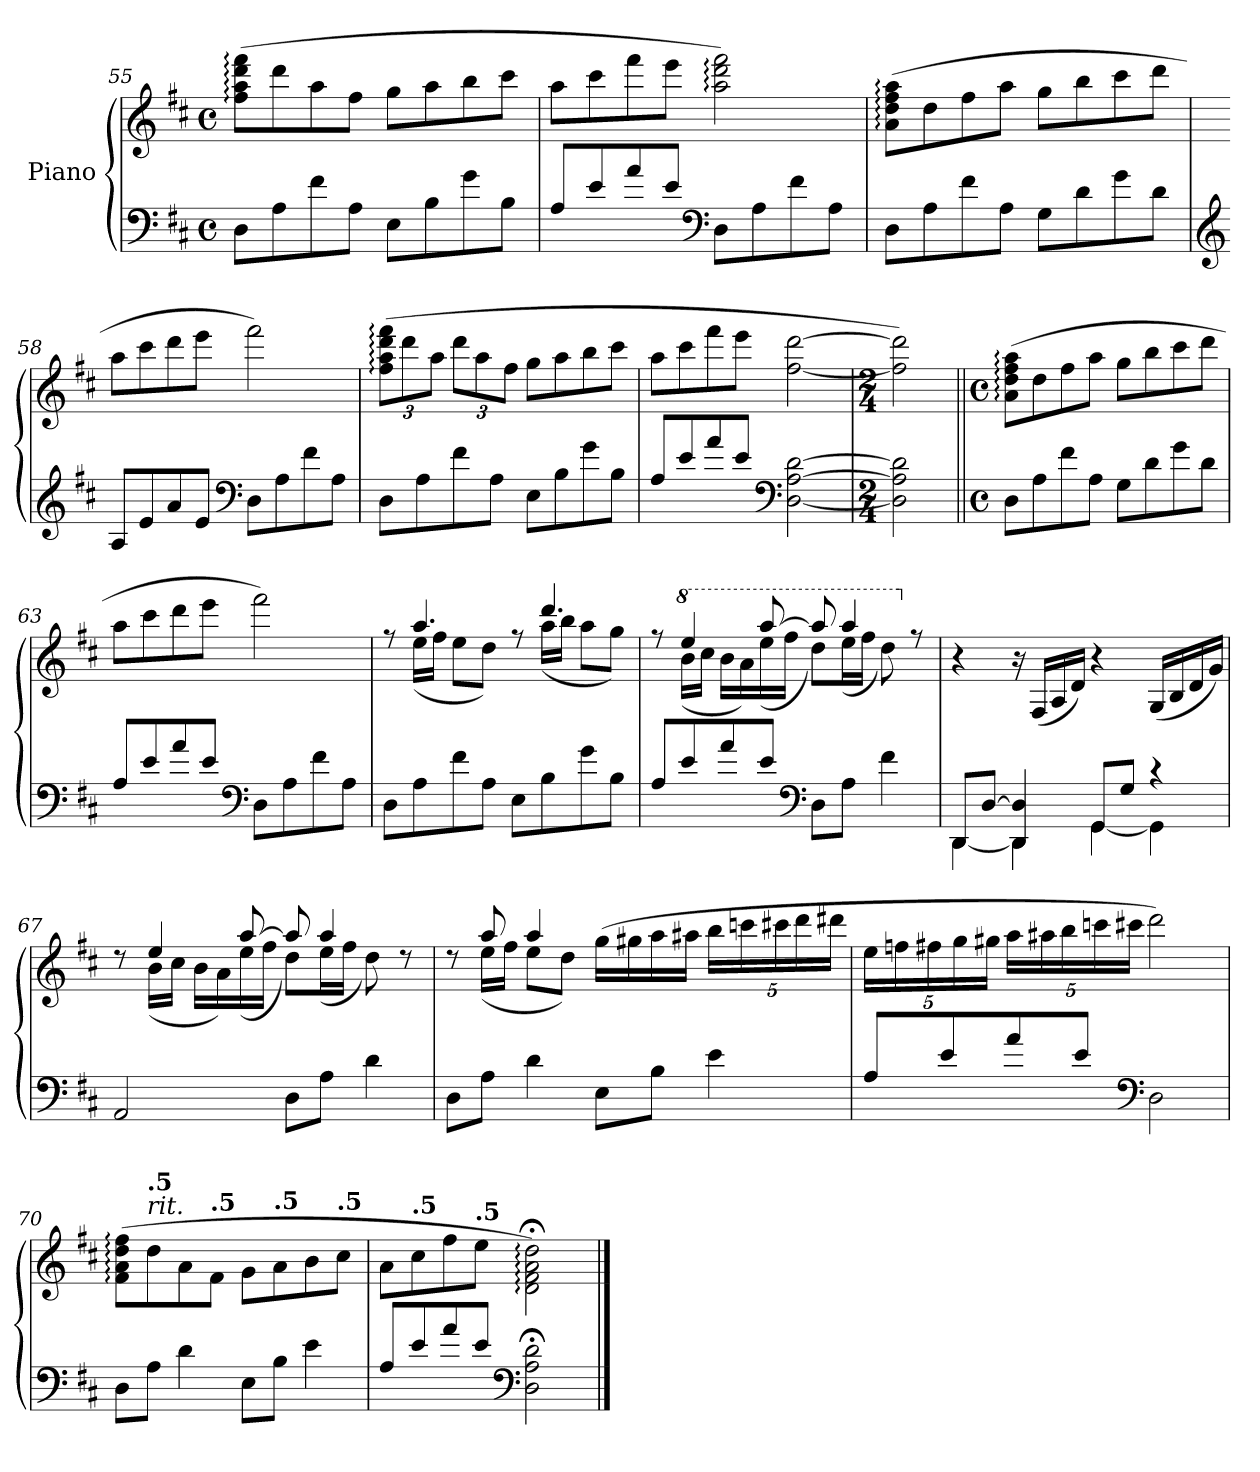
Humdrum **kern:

**kern	**kern	**harte
*part1	*part1	*part1
*staff2	*staff1	*
*I"Piano	*	*
*clefF4	*clefG2	*
*k[f#c#]	*k[f#c#]	*
*b:	*b:	*
*M4/4	*M4/4	*
*met(c)	*met(c)	*
=55	=55	=55
8D\L	(>8ff#\: 8aa\: 8ddd\: 8fff#\:L	D:maj D:maj
8A\	8ddd\	.
8f#\	8aa\	.
8A\J	8ff#\J	.
!	!	!LO:H:n=1:kt=m
!	!	!LO:H:n=2:kt=m
8E\L	8gg\L	E:min E:min
8B\	8aa\	.
8g\	8bb\	.
8B\J	8ccc#\J	.
!!LO:LB:g=z
=56	=56	=56
8A/L	8aa\L	A:maj A:maj
8e/	8ccc#\	.
8a/	8fff#\	.
8e/J	8eee\J	.
*clefF4	*	*
8D\L	2aa\: 2ddd\: 2fff#\:)	D:maj D:maj
8A\	.	.
8f#\	.	.
8A\J	.	.
=57	=57	=57
8D\L	(>8a\: 8dd\: 8ff#\: 8aa\:L	D:maj D:maj
8A\	8dd\	.
8f#\	8ff#\	.
8A\J	8aa\J	.
8G\L	8gg\L	G:maj G:maj
8d\	8bb\	.
8g\	8ccc#\	.
8d\J	8ddd\J	.
=58	=58	=58
*clefG2	*	*
8A/L	8aa\L	A:maj A:maj
8e/	8ccc#\	.
8a/	8ddd\	.
8e/J	8eee\J	.
*clefF4	*	*
8D\L	2fff#\)	D:maj D:maj
8A\	.	.
8f#\	.	.
8A\J	.	.
=59	=59	=59
*	*Xbrackettup	*
8D\L	(>12ff#\: 12aa\: 12ddd\: 12fff#\:L	D:maj D:maj
.	12ddd\	.
8A\	.	.
.	12aa\J	.
8f#\	12ddd\L	.
.	12aa\	.
8A\J	.	.
.	12ff#\J	.
!	!	!LO:H:n=1:kt=m
!	!	!LO:H:n=2:kt=m
8E\L	8gg\L	E:min E:min
8B\	8aa\	.
8g\	8bb\	.
8B\J	8ccc#\J	.
!!LO:LB:g=z
=60	=60	=60
!	!	!LO:H:n=1:kt=7
!	!	!LO:H:n=2:kt=7
8A/L	8aa\L	A:7 A:7
8e/	8ccc#\	.
8a/	8fff#\	.
8e/J	8eee\J	.
*clefF4	*	*
[2D\ [2A\ [2d\	[2ff#\ [2ddd\	D:maj D:maj
=61	=61	=61
*M2/4	*M2/4	*
2D\] 2A\] 2d\]	2ff#\] 2ddd\])	.
=62||	=62||	=62||
*M4/4	*M4/4	*
*met(c)	*met(c)	*
8D\L	(>8a\: 8dd\: 8ff#\: 8aa\:L	D:maj D:maj
8A\	8dd\	.
8f#\	8ff#\	.
8A\J	8aa\J	.
8G\L	8gg\L	G:maj G:maj
8d\	8bb\	.
8g\	8ccc#\	.
8d\J	8ddd\J	.
=63	=63	=63
8A/L	8aa\L	A:maj A:maj
8e/	8ccc#\	.
8a/	8ddd\	.
8e/J	8eee\J	.
*clefF4	*	*
8D\L	2fff#\)	D:maj D:maj
8A\	.	.
8f#\	.	.
8A\J	.	.
=64	=64	=64
*	*^	*
8D\L	8rffyy	8rff	D:maj D:maj
8A\	4.aa/	(<16ee\LL	.
.	.	16ff#\JJ	.
8f#\	.	8ee\L	.
8A\J	.	8dd\J)	.
!	!	!	!LO:H:n=1:kt=m
!	!	!	!LO:H:n=2:kt=m
8E\L	8rffyy	8rff	E:min E:min
8B\	4.ddd/	(<16aa\LL	.
.	.	16bb\JJ	.
8g\	.	8aa\L	.
8B\J	.	8gg\J)	.
!!LO:PB:g=z	!!
=65	=65	=65	=65
!	!	!	!LO:H:n=1:kt=7
!	!	!	!LO:H:n=2:kt=7
8A/L	8raayy	8rff	A:7 A:7
*	*8va	*	*
8e/	4eee/	(<16bb\LL	.
.	.	16ccc#\JJ	.
8a/	.	16bb\LL	.
.	.	16aa\)	.
8e/J	[8aaa/	(<16eee\	.
.	.	16fff#\JJ	.
*clefF4	*	*	*
8D\L	8aaa/]	8ddd\L)	D:maj D:maj
8A\J	4aaa/	(<16eee\L	.
.	.	16fff#\JJ	.
4f#\	.	8ddd\)	.
*	*X8va	*	*
.	8raayy	8rff	.
*	*v	*v	*
=66	=66	=66
*^	*	*
8DD/L	[4DD\	4r	D:maj D:maj
[8D/J	.	.	.
4DD/ 4D/]	4DD\]	16r	.
.	.	(<16F#/LL	.
.	.	16A/	.
.	.	16d/JJ)	.
8GG/L	[4GG\	4r	G:maj G:maj
8G/J	.	.	.
4rc	4GG\]	(<16G/LL	.
.	.	16B/	.
.	.	16d/	.
.	.	16g/JJ)	.
*v	*v	*	*
=67	=67	=67
*	*^	*
!	!	!	!LO:H:n=1:kt=7
!	!	!	!LO:H:n=2:kt=7
2AA/	8raayy	8rdd	A:7 A:7
.	4ee/	(<16b\LL	.
.	.	16cc#\JJ	.
.	.	16b\LL	.
.	.	16a\)	.
.	[8aa/	(<16ee\	.
.	.	16ff#\JJ	.
8D\L	8aa/]	8dd\L)	D:maj D:maj
8A\J	4aa/	(<16ee\L	.
.	.	16ff#\JJ	.
4d\	.	8dd\)	.
.	8raayy	8rdd	.
!!LO:LB:g=z	!!
=68	=68	=68	=68
8D\L	8raayy	8rdd	D:maj D:maj
8A\J	8aa/	(<16ee\LL	.
.	.	16ff#\JJ	.
4d\	4aa/	8ee\L	.
.	.	8dd\J)	.
!	!	!	!LO:H:n=1:kt=m
!	!	!	!LO:H:n=2:kt=m
8E\L	2ryy	(<16gg\LL	E:min E:min
.	.	16gg#X\	.
8B\J	.	16aa\	.
.	.	16aa#X\JJ	.
4e\	.	20bb\LL	.
.	.	20cccn\	.
.	.	20ccc#X\	.
.	.	20ddd\	.
.	.	20ddd#X\JJ	.
=69	=69	=69	=69
*	*8va	*	*
!	!	!	!LO:H:n=1:kt=7
!	!	!	!LO:H:n=2:kt=7
8A/L	1ryy	20eee\LL	A:7 A:7
.	.	20fffn\	.
.	.	20fff#X\	.
8e/	.	.	.
.	.	20ggg\	.
.	.	20ggg#X\JJ	.
8a/	.	20aaa\LL	.
.	.	20aaa#X\	.
.	.	20bbb\	.
8e/J	.	.	.
.	.	20ccccn\	.
.	.	20cccc#X\JJ	.
*clefF4	*	*	*
2D\	.	2dddd\)	D:maj D:maj
*	*v	*v	*
!!LO:LB:g=z
=70	=70	=70
*	*MM132	*
8D\L	(>8ff#\: 8aa\: 8ddd\: 8fff#\:L	D:maj D:maj
*	*MM127	*
!	!LO:TX:a:i:t=rit.	!
!	!LO:TX:a:B:t=.5	!
8A\J	8ddd\	.
*	*MM123	*
4d\	8aa\	.
*	*MM118	*
!	!LO:TX:a:B:t=.5	!
.	8ff#\J	.
*	*MM114	*
!	!	!LO:H:n=1:kt=m
!	!	!LO:H:n=2:kt=m
8E\L	8gg\L	E:min E:min
*	*MM109	*
!	!LO:TX:a:B:t=.5	!
8B\J	8aa\	.
*	*MM105	*
4e\	8bb\	.
*	*MM100	*
!	!LO:TX:a:B:t=.5	!
.	8ccc#\J	.
=71	=71	=71
*	*MM96	*
!	!	!LO:H:n=1:kt=7
!	!	!LO:H:n=2:kt=7
8A/L	8aa\L	A:7 A:7
*	*MM91	*
!	!LO:TX:a:B:t=.5	!
8e/	8ccc#\	.
*	*MM87	*
8a/	8fff#\	.
*	*MM82	*
!	!LO:TX:a:B:t=.5	!
8e/J	8eee\J	.
*clefF4	*	*
*	*MM78	*
2D\; 2A\; 2d\;	2dd\;<: 2ff#\;<: 2aa\;<: 2ddd\;<:)	D:maj D:maj
==	==	==
*-	*-	*-
